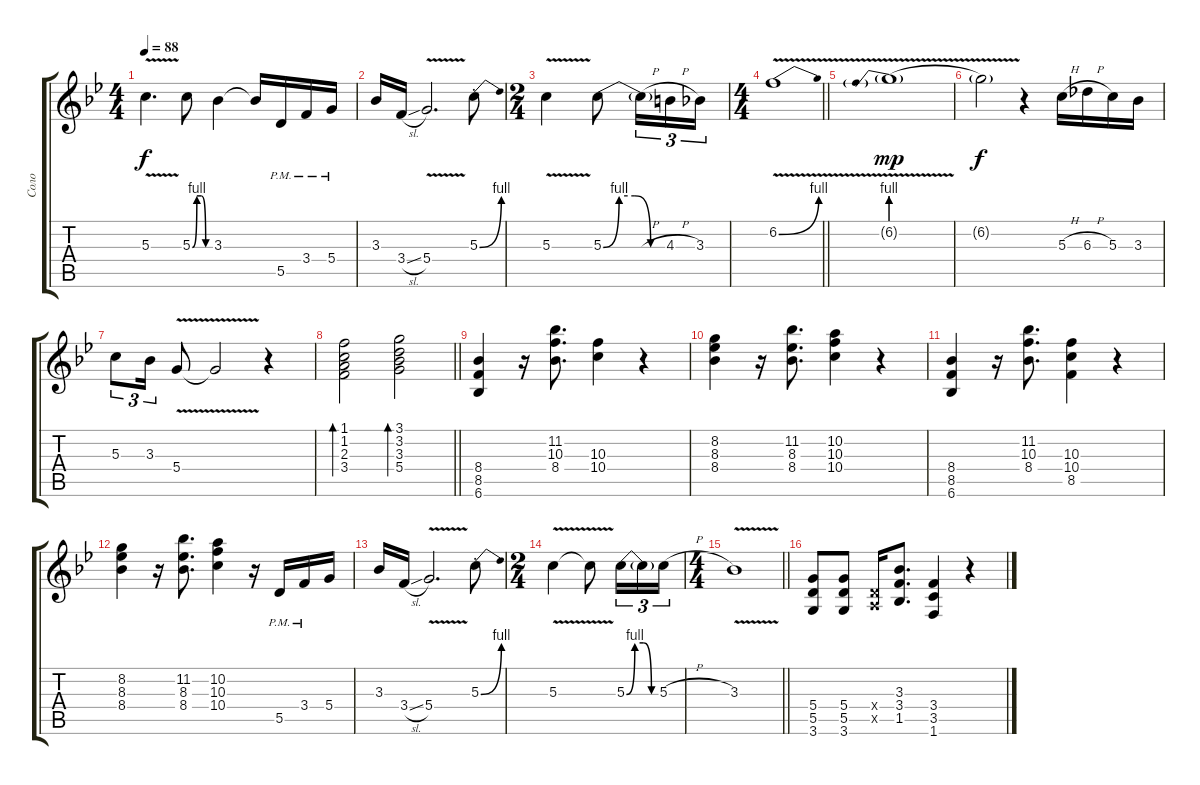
\track ("Соло" "Соло") {instrument distortionguitar}
\staff {score tabs}
\tuning (E4 B3 G3 D3 A2 E2) {hide}
\ts (4 4)
\tempo 88
\clef g2
\ks bb
5.3{v}.4{d dy f} 5.3{be (custom 0 0 15 4 30 4 45 0 60 0)}.8 3.3.4 3.3{t}.16 5.5{pm}.16 3.4{pm}.16 5.4{pm}.16 |
3.3.16 3.4{sl}.16 5.4{v}.2{d} 5.3{be (bend 0 0 60 4) st}.8 |
\ts (2 4)
5.3{v}.4 5.3{be (custom 0 0 15 4 30 4 45 0 60 0)}.8 5.3{h t}.16{tu (3 2)} 4.3{h}.16{tu (3 2)} 3.3.16{tu (3 2)} |
\ts (4 4)
\barLineRight lightlight
6.2{be (bend 0 0 60 4) v}.1 |
6.2{be (prebend 0 4 60 4) v g}.1{dy mp} |
6.2{t}.2{dy f} r.4{volume 16 instrument acousticguitarsteel} 5.3{h}.16 6.3{h}.16 5.3.16 3.3.16 |
5.3.8{tu (3 2)} 3.3.16{tu (3 2)} 5.4{v}.8 5.4{t}.2 r.4 |
\barLineRight lightlight
(1.1 1.2 2.3 3.4).2{bd 120} (3.1 3.2 3.3 5.4).2{bd 120} |
(8.4 8.5 6.6).4{instrument distortionguitar} r.16 (11.2 10.3 8.4).8{d} (10.3 10.4).4 r.4 |
(8.2 8.3 8.4).4 r.16 (11.2 8.3 8.4).8{d} (10.2 10.3 10.4).4 r.4 |
(8.4 8.5 6.6).4 r.16 (11.2 10.3 8.4).8{d} (10.3 10.4 8.5).4 r.4 |
(8.2 8.3 8.4).4 r.16 (11.2 8.3 8.4).8{d} (10.2 10.3 10.4).4 r.16 5.5{pm}.16 3.4{pm}.16 5.4.16 |
3.3.16 3.4{sl}.16 5.4{v}.2{d} 5.3{be (bend 0 0 60 4) st}.8 |
\ts (2 4)
5.3{v}.4 5.3{t}.8 5.3{be (custom 0 0 15 4 30 4 45 0 60 0)}.16{tu (3 2)} 5.3{t}.16{tu (3 2)} 5.3{h}.16{tu (3 2)} |
\ts (4 4)
\barLineRight lightlight
3.3{v}.1 |
(5.4 5.5 3.6).8 (5.4 5.5 3.6).8 (0.4{x} 0.5{x}).16 (3.3 3.4 1.5).8{d} (3.4 3.5 1.6).4 r.4
